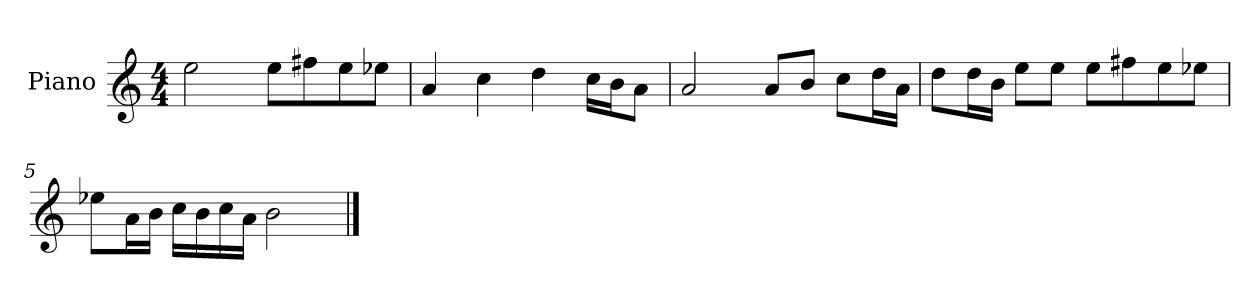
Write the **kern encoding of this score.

**kern
*part1
*staff1
*I"Piano
*I'P-no
*clefG2
*k[]
*M4/4
*MM90
=1
2ee\
8ee\L
8ff#X\
8ee\
8ee-X\J
=2
4a/
4cc\
4dd\
16cc\LL
16b\J
8a\J
=3
2a/
8a/L
8b/J
8cc\L
16dd\L
16a\JJ
=4
8dd\L
16dd\L
16b\JJ
8ee\L
8ee\J
8ee\L
8ff#X\
8ee\
8ee-X\J
=5
8ee-X\L
16a\L
16b\JJ
16cc\LL
16b\
16cc\
16a\JJ
2b\
==
*-
